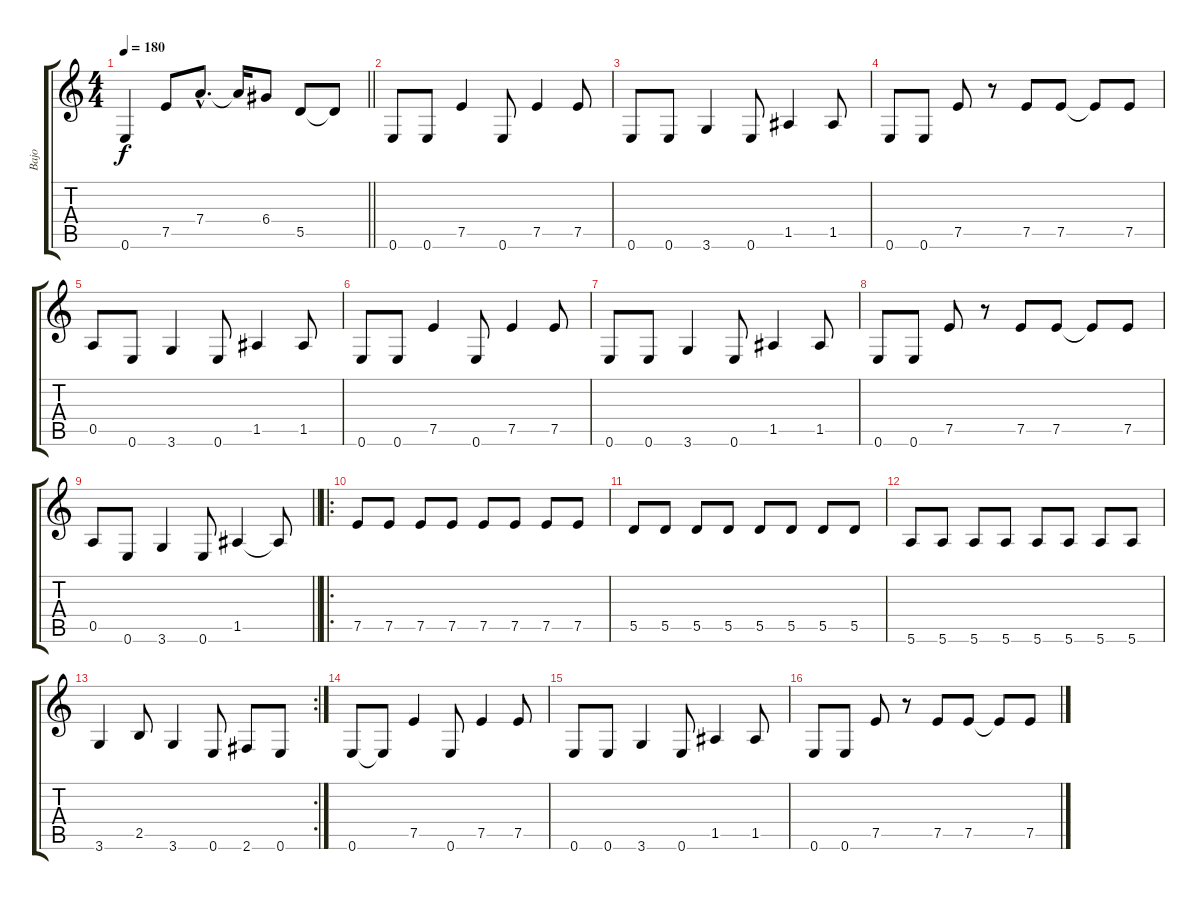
\track ("Bajo" "Bajo") {instrument electricbasspick}
\staff {score tabs}
\tuning (E4 B3 G3 D3 A2 E2) {hide}
\ts (4 4)
\tempo 180
\clef g2
\barLineRight lightlight
\ks c
0.6.4{dy f} 7.5.8 7.4{hac}.8{d} 7.4{t}.16 6.4.8 5.5.8 5.5{t}.8 |
0.6.8 0.6.8 7.5.4 0.6.8 7.5.4 7.5.8 |
0.6.8 0.6.8 3.6.4 0.6.8 1.5.4 1.5.8 |
0.6.8 0.6.8 7.5.8 r.8 7.5.8 7.5.8 7.5{t}.8 7.5.8 |
0.5.8 0.6.8 3.6.4 0.6.8 1.5.4 1.5.8 |
0.6.8 0.6.8 7.5.4 0.6.8 7.5.4 7.5.8 |
0.6.8 0.6.8 3.6.4 0.6.8 1.5.4 1.5.8 |
0.6.8 0.6.8 7.5.8 r.8 7.5.8 7.5.8 7.5{t}.8 7.5.8 |
\barLineRight lightlight
0.5.8 0.6.8 3.6.4 0.6.8 1.5.4 1.5{t}.8 |
\ro
7.5.8 7.5.8 7.5.8 7.5.8 7.5.8 7.5.8 7.5.8 7.5.8 |
5.5.8 5.5.8 5.5.8 5.5.8 5.5.8 5.5.8 5.5.8 5.5.8 |
5.6.8 5.6.8 5.6.8 5.6.8 5.6.8 5.6.8 5.6.8 5.6.8 |
\rc 2
3.6.4 2.5.8 3.6.4 0.6.8 2.6.8 0.6.8 |
0.6.8 0.6{t}.8 7.5.4 0.6.8 7.5.4 7.5.8 |
0.6.8 0.6.8 3.6.4 0.6.8 1.5.4 1.5.8 |
0.6.8 0.6.8 7.5.8 r.8 7.5.8 7.5.8 7.5{t}.8 7.5.8
